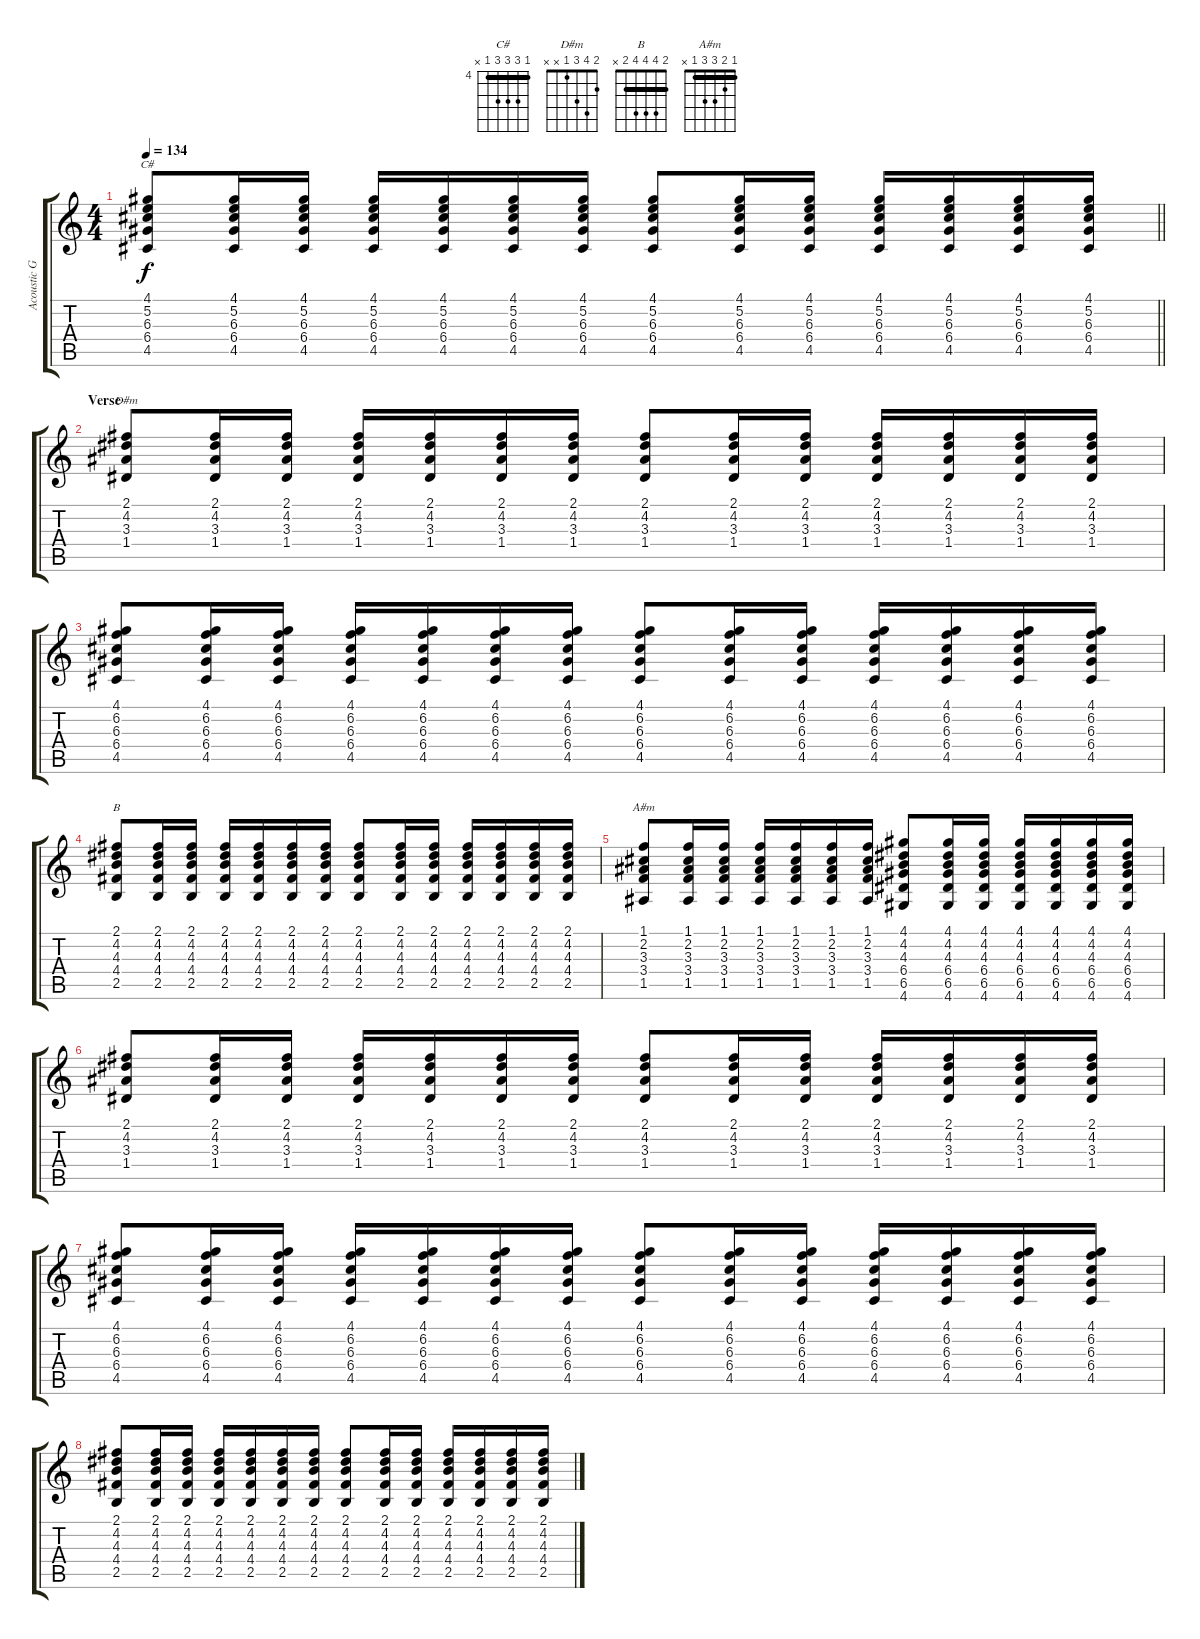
\track ("Acoustic Guitar" "Acoustic G") {instrument acousticguitarsteel}
\staff {score tabs}
\tuning (E4 B3 G3 D3 A2 E2) {hide}
\chord ("C#" 4 6 6 6 4 x) {firstfret 4 barre 4}
\chord ("D#m" 2 4 3 1 x x)
\chord ("B" 2 4 4 4 2 x) {barre 2}
\chord ("A#m" 1 2 3 3 1 x) {barre 1}
\ts (4 4)
\tempo 134
\clef g2
\barLineRight lightlight
\ks c
(4.1 5.2 6.3 6.4 4.5).8{ch "C#" dy f} (4.1 5.2 6.3 6.4 4.5).16 (4.1 5.2 6.3 6.4 4.5).16 (4.1 5.2 6.3 6.4 4.5).16 (4.1 5.2 6.3 6.4 4.5).16 (4.1 5.2 6.3 6.4 4.5).16 (4.1 5.2 6.3 6.4 4.5).16 (4.1 5.2 6.3 6.4 4.5).8 (4.1 5.2 6.3 6.4 4.5).16 (4.1 5.2 6.3 6.4 4.5).16 (4.1 5.2 6.3 6.4 4.5).16 (4.1 5.2 6.3 6.4 4.5).16 (4.1 5.2 6.3 6.4 4.5).16 (4.1 5.2 6.3 6.4 4.5).16 |
\section ("" "Verse")
(2.1 4.2 3.3 1.4).8{ch "D#m"} (2.1 4.2 3.3 1.4).16 (2.1 4.2 3.3 1.4).16 (2.1 4.2 3.3 1.4).16 (2.1 4.2 3.3 1.4).16 (2.1 4.2 3.3 1.4).16 (2.1 4.2 3.3 1.4).16 (2.1 4.2 3.3 1.4).8 (2.1 4.2 3.3 1.4).16 (2.1 4.2 3.3 1.4).16 (2.1 4.2 3.3 1.4).16 (2.1 4.2 3.3 1.4).16 (2.1 4.2 3.3 1.4).16 (2.1 4.2 3.3 1.4).16 |
(4.1 6.2 6.3 6.4 4.5).8 (4.1 6.2 6.3 6.4 4.5).16 (4.1 6.2 6.3 6.4 4.5).16 (4.1 6.2 6.3 6.4 4.5).16 (4.1 6.2 6.3 6.4 4.5).16 (4.1 6.2 6.3 6.4 4.5).16 (4.1 6.2 6.3 6.4 4.5).16 (4.1 6.2 6.3 6.4 4.5).8 (4.1 6.2 6.3 6.4 4.5).16 (4.1 6.2 6.3 6.4 4.5).16 (4.1 6.2 6.3 6.4 4.5).16 (4.1 6.2 6.3 6.4 4.5).16 (4.1 6.2 6.3 6.4 4.5).16 (4.1 6.2 6.3 6.4 4.5).16 |
(2.1 4.2 4.3 4.4 2.5).8{ch "B"} (2.1 4.2 4.3 4.4 2.5).16 (2.1 4.2 4.3 4.4 2.5).16 (2.1 4.2 4.3 4.4 2.5).16 (2.1 4.2 4.3 4.4 2.5).16 (2.1 4.2 4.3 4.4 2.5).16 (2.1 4.2 4.3 4.4 2.5).16 (2.1 4.2 4.3 4.4 2.5).8 (2.1 4.2 4.3 4.4 2.5).16 (2.1 4.2 4.3 4.4 2.5).16 (2.1 4.2 4.3 4.4 2.5).16 (2.1 4.2 4.3 4.4 2.5).16 (2.1 4.2 4.3 4.4 2.5).16 (2.1 4.2 4.3 4.4 2.5).16 |
(1.1 2.2 3.3 3.4 1.5).8{ch "A#m"} (1.1 2.2 3.3 3.4 1.5).16 (1.1 2.2 3.3 3.4 1.5).16 (1.1 2.2 3.3 3.4 1.5).16 (1.1 2.2 3.3 3.4 1.5).16 (1.1 2.2 3.3 3.4 1.5).16 (1.1 2.2 3.3 3.4 1.5).16 (4.1 4.2 4.3 6.4 6.5 4.6).8 (4.1 4.2 4.3 6.4 6.5 4.6).16 (4.1 4.2 4.3 6.4 6.5 4.6).16 (4.1 4.2 4.3 6.4 6.5 4.6).16 (4.1 4.2 4.3 6.4 6.5 4.6).16 (4.1 4.2 4.3 6.4 6.5 4.6).16 (4.1 4.2 4.3 6.4 6.5 4.6).16 |
(2.1 4.2 3.3 1.4).8 (2.1 4.2 3.3 1.4).16 (2.1 4.2 3.3 1.4).16 (2.1 4.2 3.3 1.4).16 (2.1 4.2 3.3 1.4).16 (2.1 4.2 3.3 1.4).16 (2.1 4.2 3.3 1.4).16 (2.1 4.2 3.3 1.4).8 (2.1 4.2 3.3 1.4).16 (2.1 4.2 3.3 1.4).16 (2.1 4.2 3.3 1.4).16 (2.1 4.2 3.3 1.4).16 (2.1 4.2 3.3 1.4).16 (2.1 4.2 3.3 1.4).16 |
(4.1 6.2 6.3 6.4 4.5).8 (4.1 6.2 6.3 6.4 4.5).16 (4.1 6.2 6.3 6.4 4.5).16 (4.1 6.2 6.3 6.4 4.5).16 (4.1 6.2 6.3 6.4 4.5).16 (4.1 6.2 6.3 6.4 4.5).16 (4.1 6.2 6.3 6.4 4.5).16 (4.1 6.2 6.3 6.4 4.5).8 (4.1 6.2 6.3 6.4 4.5).16 (4.1 6.2 6.3 6.4 4.5).16 (4.1 6.2 6.3 6.4 4.5).16 (4.1 6.2 6.3 6.4 4.5).16 (4.1 6.2 6.3 6.4 4.5).16 (4.1 6.2 6.3 6.4 4.5).16 |
(2.1 4.2 4.3 4.4 2.5).8 (2.1 4.2 4.3 4.4 2.5).16 (2.1 4.2 4.3 4.4 2.5).16 (2.1 4.2 4.3 4.4 2.5).16 (2.1 4.2 4.3 4.4 2.5).16 (2.1 4.2 4.3 4.4 2.5).16 (2.1 4.2 4.3 4.4 2.5).16 (2.1 4.2 4.3 4.4 2.5).8 (2.1 4.2 4.3 4.4 2.5).16 (2.1 4.2 4.3 4.4 2.5).16 (2.1 4.2 4.3 4.4 2.5).16 (2.1 4.2 4.3 4.4 2.5).16 (2.1 4.2 4.3 4.4 2.5).16 (2.1 4.2 4.3 4.4 2.5).16
